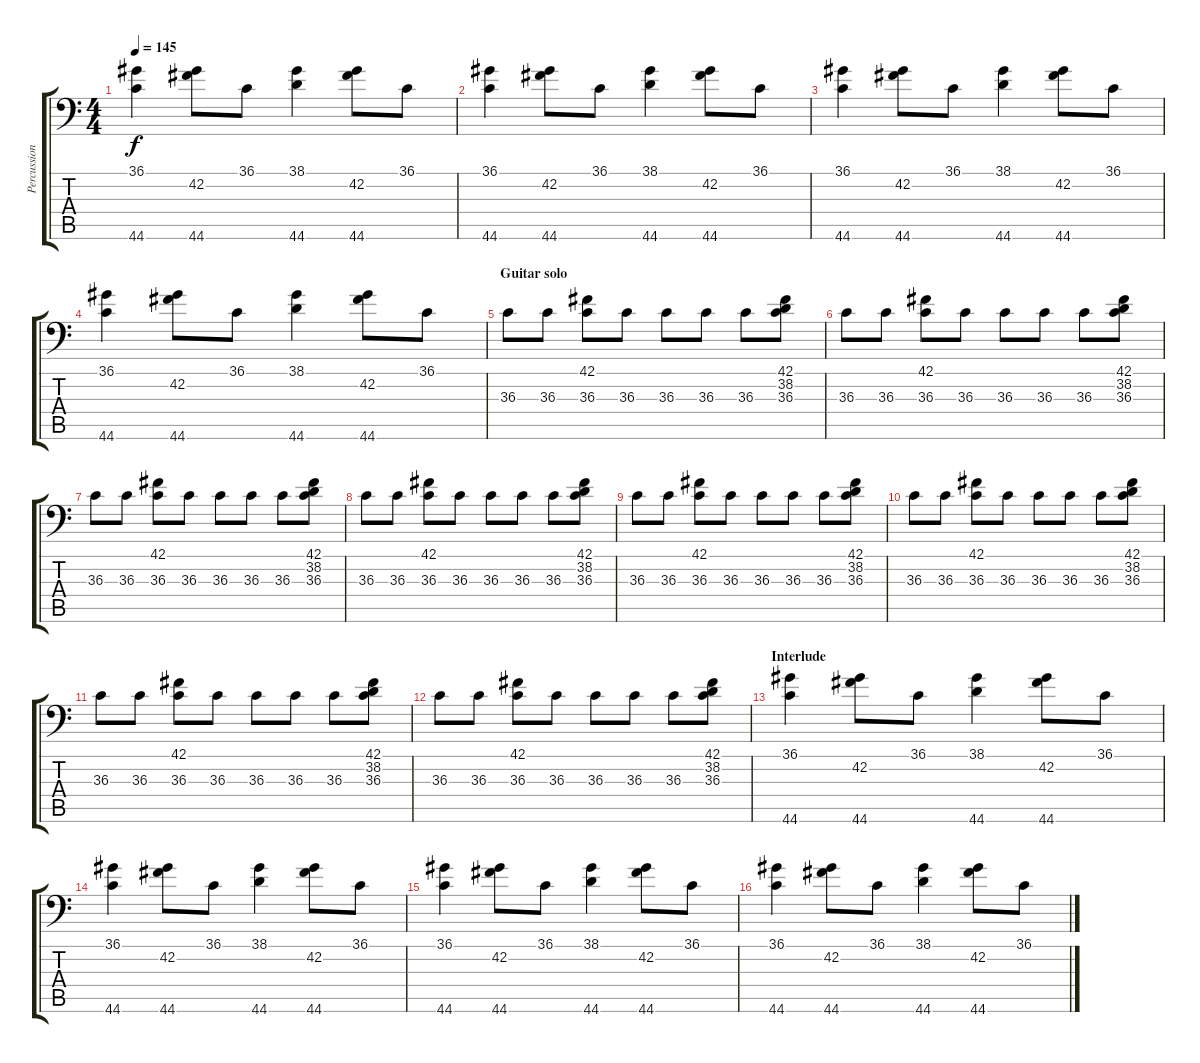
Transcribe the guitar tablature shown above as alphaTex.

\track ("Percussion" "Percussion") {instrument acousticgrandpiano}
\staff {score tabs}
\tuning (C-1 C-1 C-1 C-1 C-1 C-1) {hide}
\ts (4 4)
\tempo 145
\clef f4
\ks c
(36.1 44.6).4{dy f} (42.2 44.6).8 36.1.8 (38.1 44.6).4 (42.2 44.6).8 36.1.8 |
(36.1 44.6).4 (42.2 44.6).8 36.1.8 (38.1 44.6).4 (42.2 44.6).8 36.1.8 |
(36.1 44.6).4 (42.2 44.6).8 36.1.8 (38.1 44.6).4 (42.2 44.6).8 36.1.8 |
(36.1 44.6).4 (42.2 44.6).8 36.1.8 (38.1 44.6).4 (42.2 44.6).8 36.1.8 |
\section ("" "Guitar solo")
36.3.8 36.3.8 (42.1 36.3).8 36.3.8 36.3.8 36.3.8 36.3.8 (42.1 38.2 36.3).8 |
\section ("" "")
36.3.8 36.3.8 (42.1 36.3).8 36.3.8 36.3.8 36.3.8 36.3.8 (42.1 38.2 36.3).8 |
36.3.8 36.3.8 (42.1 36.3).8 36.3.8 36.3.8 36.3.8 36.3.8 (42.1 38.2 36.3).8 |
36.3.8 36.3.8 (42.1 36.3).8 36.3.8 36.3.8 36.3.8 36.3.8 (42.1 38.2 36.3).8 |
36.3.8 36.3.8 (42.1 36.3).8 36.3.8 36.3.8 36.3.8 36.3.8 (42.1 38.2 36.3).8 |
36.3.8 36.3.8 (42.1 36.3).8 36.3.8 36.3.8 36.3.8 36.3.8 (42.1 38.2 36.3).8 |
36.3.8 36.3.8 (42.1 36.3).8 36.3.8 36.3.8 36.3.8 36.3.8 (42.1 38.2 36.3).8 |
36.3.8 36.3.8 (42.1 36.3).8 36.3.8 36.3.8 36.3.8 36.3.8 (42.1 38.2 36.3).8 |
\section ("" "Interlude")
(36.1 44.6).4 (42.2 44.6).8 36.1.8 (38.1 44.6).4 (42.2 44.6).8 36.1.8 |
\section ("" "")
(36.1 44.6).4 (42.2 44.6).8 36.1.8 (38.1 44.6).4 (42.2 44.6).8 36.1.8 |
(36.1 44.6).4 (42.2 44.6).8 36.1.8 (38.1 44.6).4 (42.2 44.6).8 36.1.8 |
(36.1 44.6).4 (42.2 44.6).8 36.1.8 (38.1 44.6).4 (42.2 44.6).8 36.1.8
